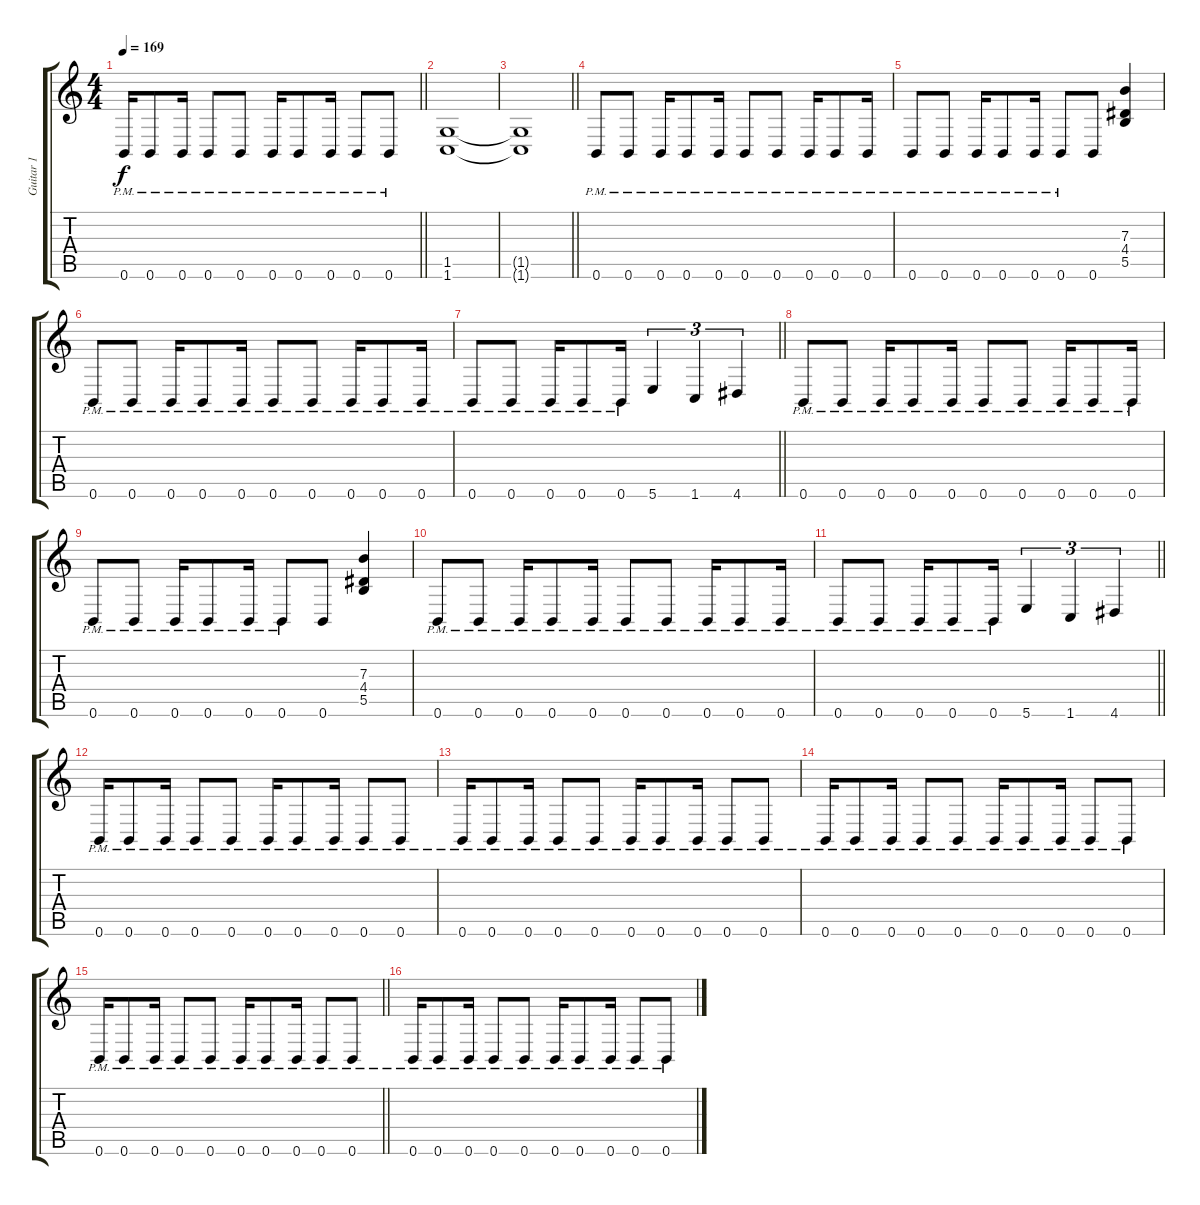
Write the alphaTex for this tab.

\track ("Guitar 1" "Guitar 1") {instrument distortionguitar}
\staff {score tabs}
\tuning (Db4 Ab3 E3 B2 Gb2 B1) {hide}
\ts (4 4)
\tempo 169
\clef g2
\barLineRight lightlight
\ks c
0.6{pm}.16{dy f} 0.6{pm}.8 0.6{pm}.16 0.6{pm}.8 0.6{pm}.8 0.6{pm}.16 0.6{pm}.8 0.6{pm}.16 0.6{pm}.8 0.6{pm}.8 |
(1.5 1.6).1 |
\barLineRight lightlight
(1.5{t} 1.6{t}).1 |
\section ("" "")
0.6{pm}.8 0.6{pm}.8 0.6{pm}.16 0.6{pm}.8 0.6{pm}.16 0.6{pm}.8 0.6{pm}.8 0.6{pm}.16 0.6{pm}.8 0.6{pm}.16 |
0.6{pm}.8 0.6{pm}.8 0.6{pm}.16 0.6{pm}.8 0.6{pm}.16 0.6{pm}.8 0.6.8 (7.3 4.4 5.5).4 |
0.6{pm}.8 0.6{pm}.8 0.6{pm}.16 0.6{pm}.8 0.6{pm}.16 0.6{pm}.8 0.6{pm}.8 0.6{pm}.16 0.6{pm}.8 0.6{pm}.16 |
\barLineRight lightlight
0.6{pm}.8 0.6{pm}.8 0.6{pm}.16 0.6{pm}.8 0.6{pm}.16 5.6.4{tu (3 2)} 1.6.4{tu (3 2)} 4.6.4{tu (3 2)} |
0.6{pm}.8 0.6{pm}.8 0.6{pm}.16 0.6{pm}.8 0.6{pm}.16 0.6{pm}.8 0.6{pm}.8 0.6{pm}.16 0.6{pm}.8 0.6{pm}.16 |
0.6{pm}.8 0.6{pm}.8 0.6{pm}.16 0.6{pm}.8 0.6{pm}.16 0.6{pm}.8 0.6.8 (7.3 4.4 5.5).4 |
0.6{pm}.8 0.6{pm}.8 0.6{pm}.16 0.6{pm}.8 0.6{pm}.16 0.6{pm}.8 0.6{pm}.8 0.6{pm}.16 0.6{pm}.8 0.6{pm}.16 |
\barLineRight lightlight
0.6{pm}.8 0.6{pm}.8 0.6{pm}.16 0.6{pm}.8 0.6{pm}.16 5.6.4{tu (3 2)} 1.6.4{tu (3 2)} 4.6.4{tu (3 2)} |
0.6{pm}.16 0.6{pm}.8 0.6{pm}.16 0.6{pm}.8 0.6{pm}.8 0.6{pm}.16 0.6{pm}.8 0.6{pm}.16 0.6{pm}.8 0.6{pm}.8 |
0.6{pm}.16 0.6{pm}.8 0.6{pm}.16 0.6{pm}.8 0.6{pm}.8 0.6{pm}.16 0.6{pm}.8 0.6{pm}.16 0.6{pm}.8 0.6{pm}.8 |
0.6{pm}.16 0.6{pm}.8 0.6{pm}.16 0.6{pm}.8 0.6{pm}.8 0.6{pm}.16 0.6{pm}.8 0.6{pm}.16 0.6{pm}.8 0.6{pm}.8 |
\barLineRight lightlight
0.6{pm}.16 0.6{pm}.8 0.6{pm}.16 0.6{pm}.8 0.6{pm}.8 0.6{pm}.16 0.6{pm}.8 0.6{pm}.16 0.6{pm}.8 0.6{pm}.8 |
0.6{pm}.16 0.6{pm}.8 0.6{pm}.16 0.6{pm}.8 0.6{pm}.8 0.6{pm}.16 0.6{pm}.8 0.6{pm}.16 0.6{pm}.8 0.6{pm}.8
